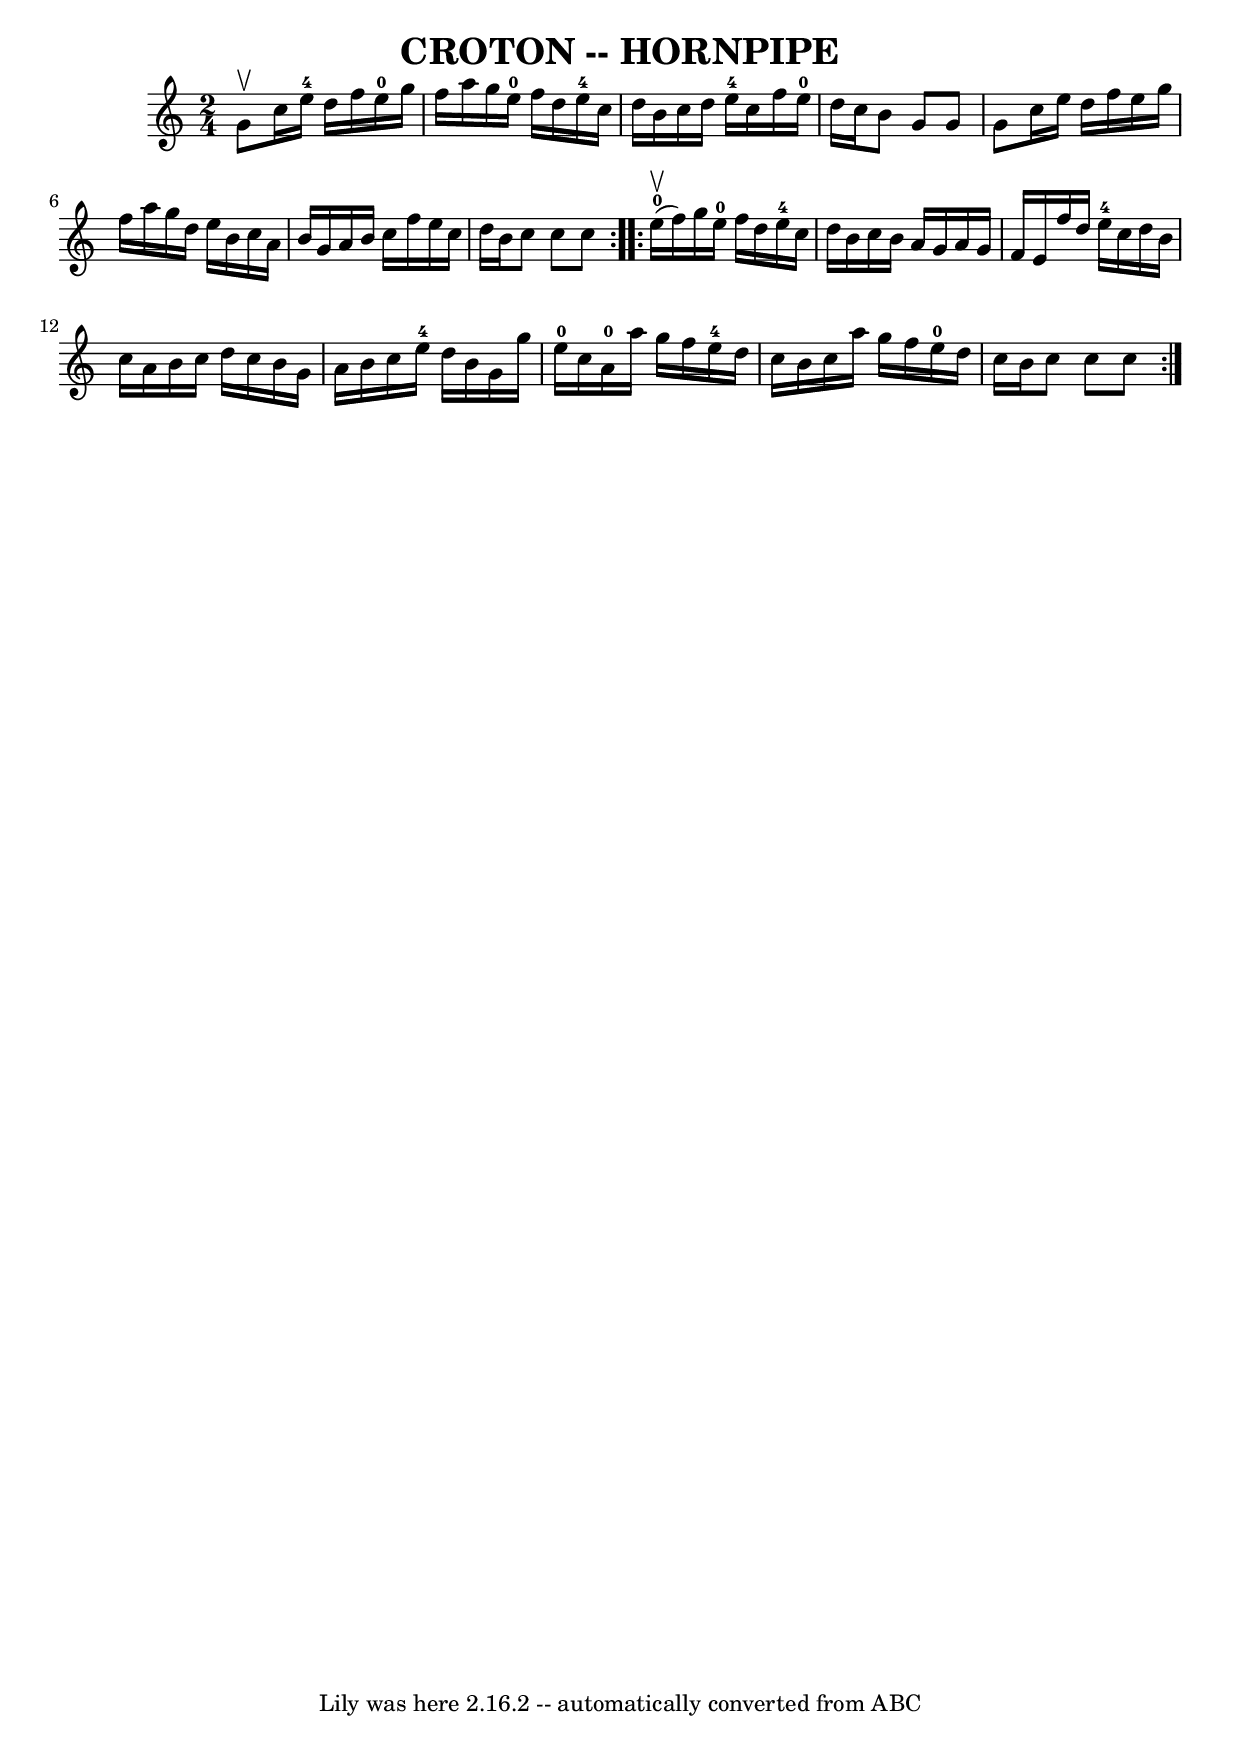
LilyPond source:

\version "2.16.2"
\include "Mammoth.ily"
\header {
  %% book = "Ryan's Mammoth Collection of Fiddle Tunes"
  crossRefNumber = "1"
  footnotes = ""
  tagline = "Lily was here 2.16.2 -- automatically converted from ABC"
  title = "CROTON -- HORNPIPE"

}
voicedefault =  {



  \repeat volta 2 {

    \time 2/4 
    \key c \major
    g'8^\upbow       |
    c''16 e''16-4   
    d''16 f''16 e''16-0 g''16 f''16 a''16    |
    g''16    
    e''16-0 f''16 d''16 e''16-4 c''16 d''16 b'16     |
    c''16 d''16 e''16-4 c''16 f''16 e''16-0 d''16  
    c''16    |
    b'8 g'8 g'8 g'8    | |
    c''16 
    e''16 d''16 f''16 e''16 g''16 f''16 a''16    |
    
    g''16 d''16 e''16 b'16 c''16 a'16 b'16 g'16    |
    
    a'16 b'16 c''16 f''16 e''16 c''16 d''16 b'16    |
    
    c''8 c''8 c''8    
  }     
  \repeat volta 2 {
    e''16-0(^\upbow   
    f''16)       |
    g''16 e''16-0 f''16 d''16 e''16-4 
    c''16 d''16 b'16    |
    c''16 b'16 a'16 g'16 a'16    
    g'16 f'16 e'16    |
    f''16 d''16 e''16-4 c''16    
    d''16 b'16 c''16 a'16    |
    b'16 c''16 d''16 c''16    
    b'16 g'16 a'16 b'16    | |
    c''16 e''16-4   
    d''16 b'16 g'16 g''16 e''16-0 c''16    |
    a'16-0  
    a''16 g''16 f''16 e''16-4 d''16 c''16 b'16    |
    
    c''16 a''16 g''16 f''16 e''16-0 d''16 c''16 b'16     |
    c''8 c''8 c''8    
  }   

}

\score{
  <<

    \context Staff="default"
    {
      \voicedefault 
      
    }

  >>
  \layout {
    
  }
  \midi {
  }

}
